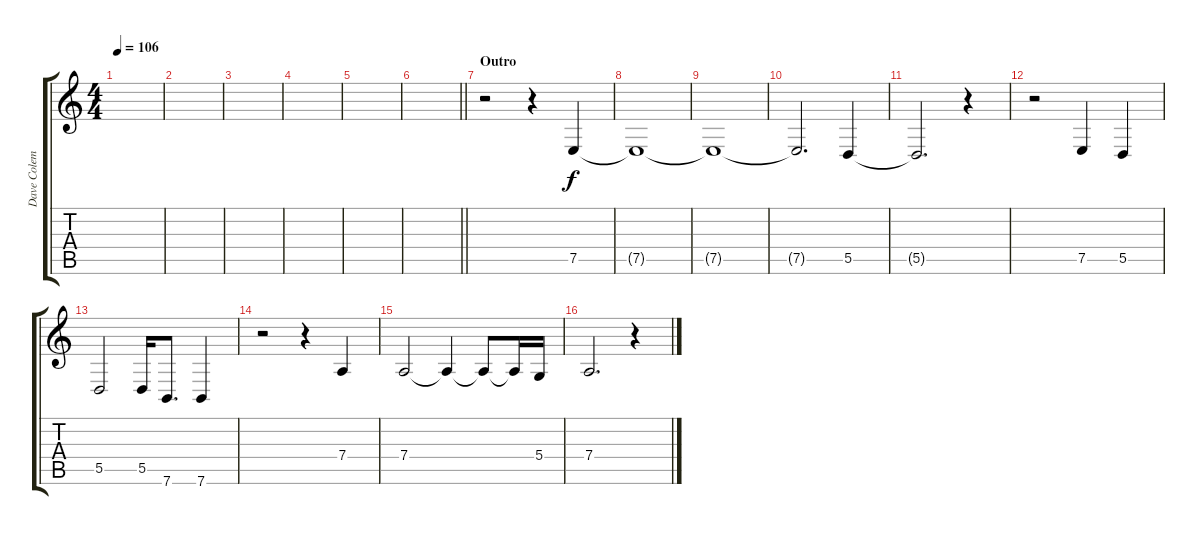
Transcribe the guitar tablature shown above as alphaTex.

\track ("Dave Coleman [Cello]" "Dave Colem") {instrument cello}
\staff {score tabs}
\tuning (E4 B3 G3 D3 A2 E2) {hide}
\ts (4 4)
\tempo 106
\clef g2
\ks c
|
|
|
|
|
\barLineRight lightlight
|
\section ("" "Outro")
r.2{volume 8} r.4 7.5.4 |
7.5{t}.1 |
7.5{t}.1 |
7.5{t}.2{d} 5.5.4 |
5.5{t}.2{d} r.4 |
r.2 7.5.4 5.5.4 |
5.5.2 5.5.16 7.6.8{d} 7.6.4 |
r.2 r.4 7.4.4 |
7.4.2 7.4{t}.4 7.4{t}.8 7.4{t}.16 5.4.16 |
7.4.2{d} r.4
